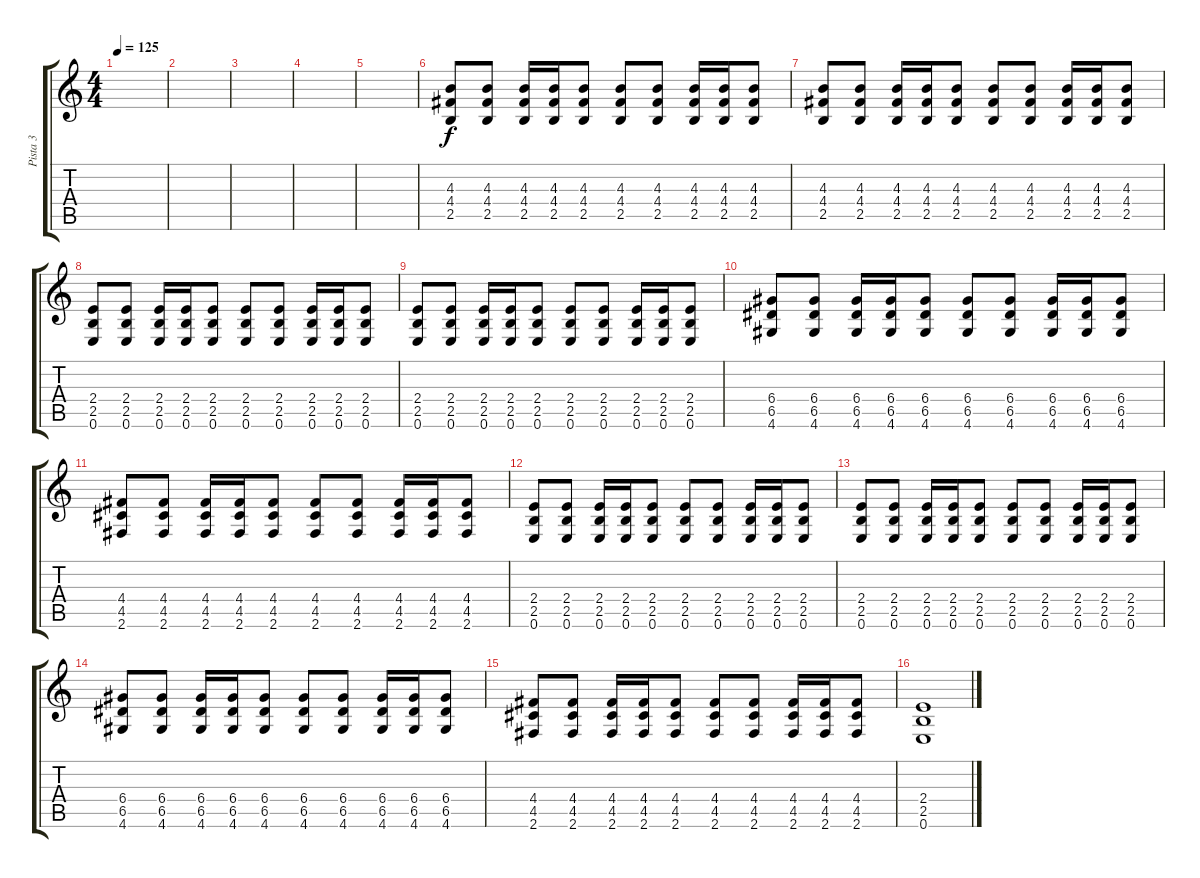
\track ("Pista 3" "Pista 3") {instrument distortionguitar}
\staff {score tabs}
\tuning (E4 B3 G3 D3 A2 E2) {hide}
\ts (4 4)
\tempo 125
\clef g2
\ks c
|
|
|
|
|
(4.3 4.4 2.5).8 (4.3 4.4 2.5).8 (4.3 4.4 2.5).16 (4.3 4.4 2.5).16 (4.3 4.4 2.5).8 (4.3 4.4 2.5).8 (4.3 4.4 2.5).8 (4.3 4.4 2.5).16 (4.3 4.4 2.5).16 (4.3 4.4 2.5).8 |
(4.3 4.4 2.5).8 (4.3 4.4 2.5).8 (4.3 4.4 2.5).16 (4.3 4.4 2.5).16 (4.3 4.4 2.5).8 (4.3 4.4 2.5).8 (4.3 4.4 2.5).8 (4.3 4.4 2.5).16 (4.3 4.4 2.5).16 (4.3 4.4 2.5).8 |
(2.4 2.5 0.6).8 (2.4 2.5 0.6).8 (2.4 2.5 0.6).16 (2.4 2.5 0.6).16 (2.4 2.5 0.6).8 (2.4 2.5 0.6).8 (2.4 2.5 0.6).8 (2.4 2.5 0.6).16 (2.4 2.5 0.6).16 (2.4 2.5 0.6).8 |
(2.4 2.5 0.6).8 (2.4 2.5 0.6).8 (2.4 2.5 0.6).16 (2.4 2.5 0.6).16 (2.4 2.5 0.6).8 (2.4 2.5 0.6).8 (2.4 2.5 0.6).8 (2.4 2.5 0.6).16 (2.4 2.5 0.6).16 (2.4 2.5 0.6).8 |
(6.4 6.5 4.6).8 (6.4 6.5 4.6).8 (6.4 6.5 4.6).16 (6.4 6.5 4.6).16 (6.4 6.5 4.6).8 (6.4 6.5 4.6).8 (6.4 6.5 4.6).8 (6.4 6.5 4.6).16 (6.4 6.5 4.6).16 (6.4 6.5 4.6).8 |
(4.4 4.5 2.6).8 (4.4 4.5 2.6).8 (4.4 4.5 2.6).16 (4.4 4.5 2.6).16 (4.4 4.5 2.6).8 (4.4 4.5 2.6).8 (4.4 4.5 2.6).8 (4.4 4.5 2.6).16 (4.4 4.5 2.6).16 (4.4 4.5 2.6).8 |
(2.4 2.5 0.6).8 (2.4 2.5 0.6).8 (2.4 2.5 0.6).16 (2.4 2.5 0.6).16 (2.4 2.5 0.6).8 (2.4 2.5 0.6).8 (2.4 2.5 0.6).8 (2.4 2.5 0.6).16 (2.4 2.5 0.6).16 (2.4 2.5 0.6).8 |
(2.4 2.5 0.6).8 (2.4 2.5 0.6).8 (2.4 2.5 0.6).16 (2.4 2.5 0.6).16 (2.4 2.5 0.6).8 (2.4 2.5 0.6).8 (2.4 2.5 0.6).8 (2.4 2.5 0.6).16 (2.4 2.5 0.6).16 (2.4 2.5 0.6).8 |
(6.4 6.5 4.6).8 (6.4 6.5 4.6).8 (6.4 6.5 4.6).16 (6.4 6.5 4.6).16 (6.4 6.5 4.6).8 (6.4 6.5 4.6).8 (6.4 6.5 4.6).8 (6.4 6.5 4.6).16 (6.4 6.5 4.6).16 (6.4 6.5 4.6).8 |
(4.4 4.5 2.6).8 (4.4 4.5 2.6).8 (4.4 4.5 2.6).16 (4.4 4.5 2.6).16 (4.4 4.5 2.6).8 (4.4 4.5 2.6).8 (4.4 4.5 2.6).8 (4.4 4.5 2.6).16 (4.4 4.5 2.6).16 (4.4 4.5 2.6).8 |
(2.4 2.5 0.6).1
